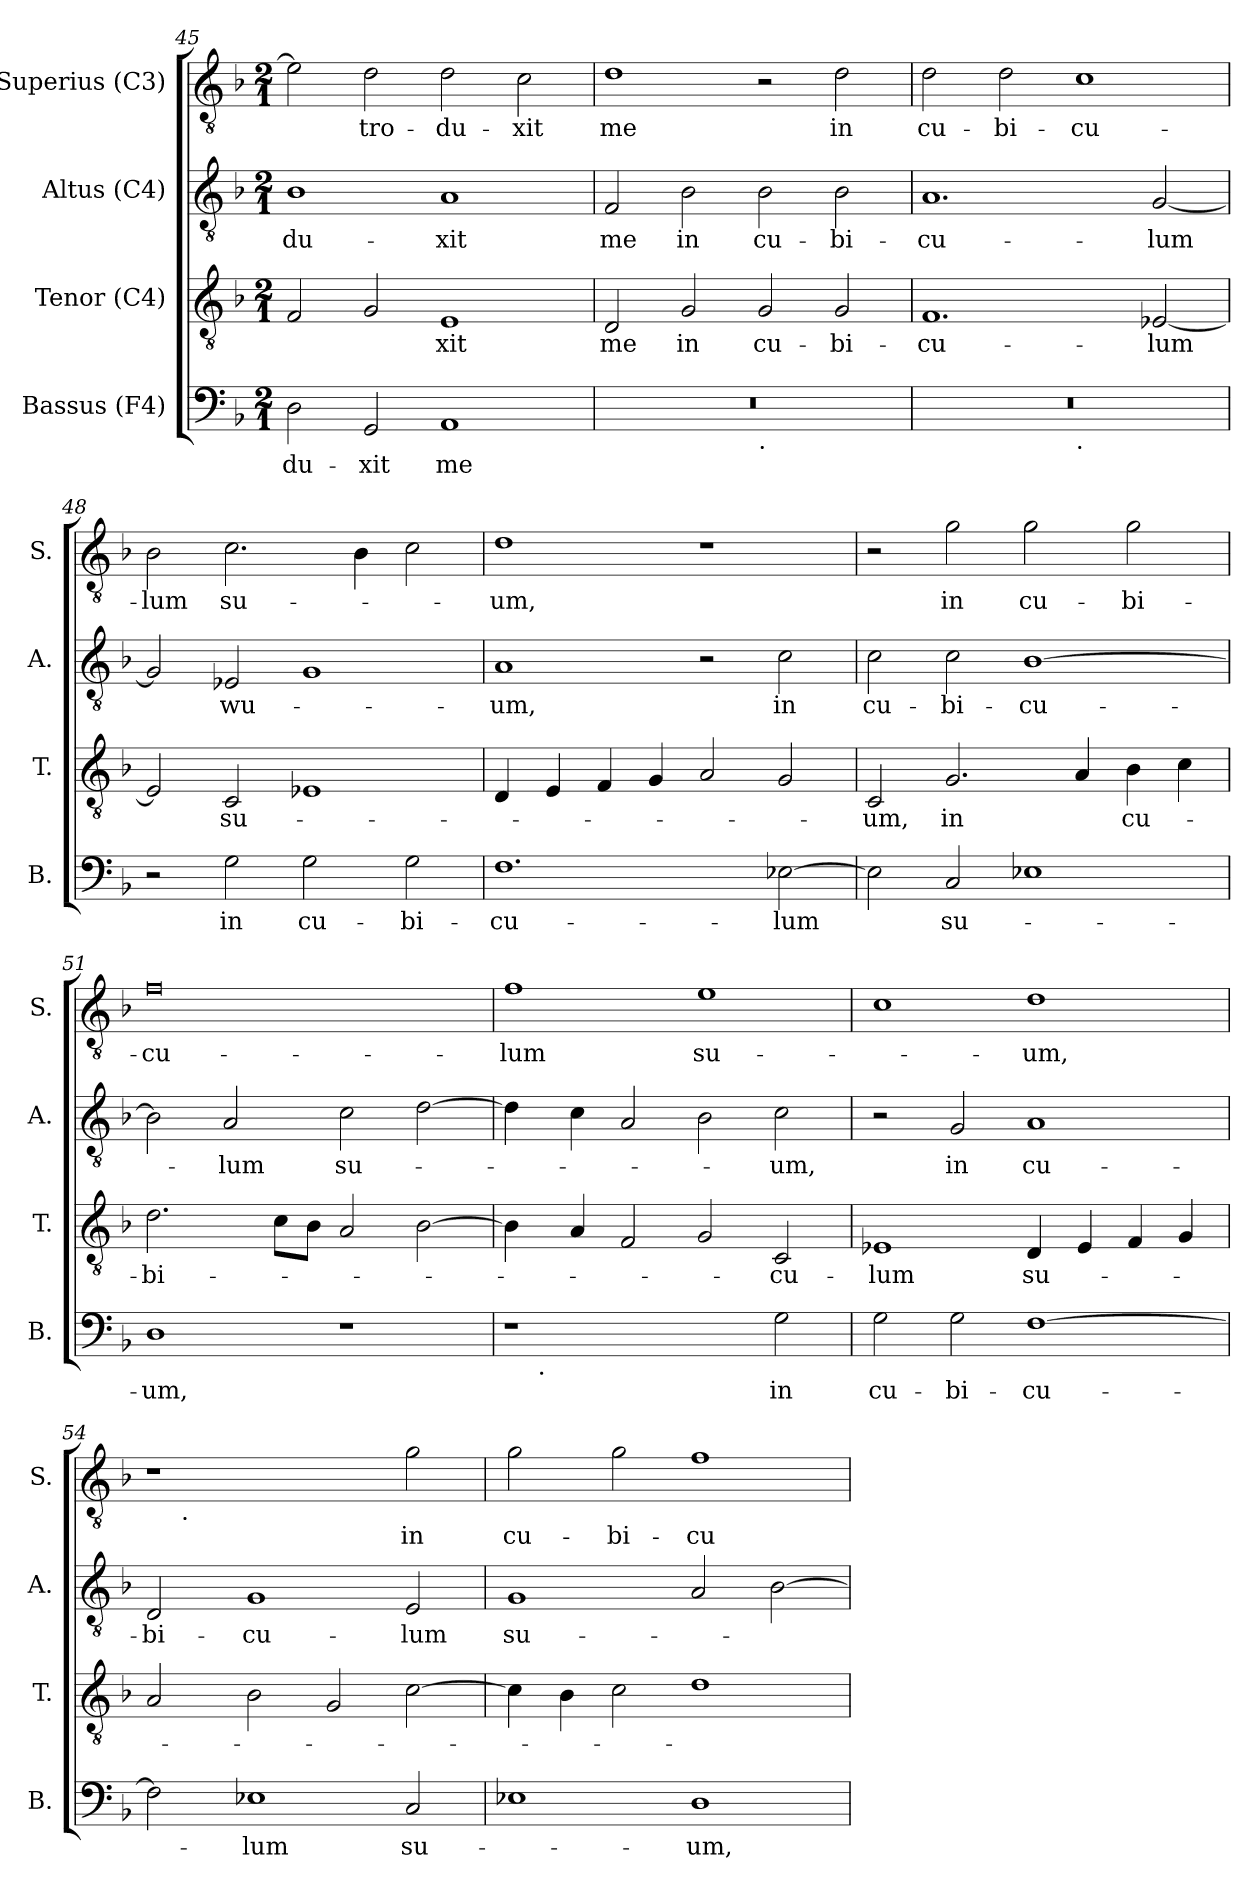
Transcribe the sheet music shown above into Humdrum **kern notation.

**kern	**text	**kern	**text	**kern	**text	**kern	**text
*part4	*part4	*part3	*part3	*part2	*part2	*part1	*part1
*staff4	*staff4	*staff3	*staff3	*staff2	*staff2	*staff1	*staff1
*I"Bassus (F4)	*	*I"Tenor (C4)	*	*I"Altus (C4)	*	*I"Superius (C3)	*
*I'B.	*	*I'T.	*	*I'A.	*	*I'S.	*
!!LO:LB:g=z
*clefF4	*	*clefGv2	*	*clefGv2	*	*clefGv2	*
*k[b-]	*	*k[b-]	*	*k[b-]	*	*k[b-]	*
*F:	*	*F:	*	*F:	*	*F:	*
*M2/1	*	*M2/1	*	*M2/1	*	*M2/1	*
=45	=45	=45	=45	=45	=45	=45	=45
!	!LO:LY:b	!	!	!	!LO:LY:b	!	!
2D\	-du-	2F/	.	1B-	-du-	2e\]	.
!	!LO:LY:b	!	!	!	!	!	!LO:LY:b
2GG/	-xit	2G/	.	.	.	2d\	-tro-
!	!LO:LY:b	!	!LO:LY:b	!	!LO:LY:b	!	!LO:LY:b
1AA	me	1E	-xit	1A	-xit	2d\	-du-
!	!	!	!	!	!	!	!LO:LY:b
.	.	.	.	.	.	2c\	-xit
=46	=46	=46	=46	=46	=46	=46	=46
!	!	!	!LO:LY:b	!	!LO:LY:b	!	!LO:LY:b
*^	*	*	*	*	*	*	*
0r	1ryy	.	2D/	me	2F/	me	1d	me
!	!	!	!	!LO:LY:b	!	!LO:LY:b	!	!
.	.	.	2G/	in	2B-\	in	.	.
!	!LO:TX:b:t=.	!	!	!	!	!	!	!
!	!	!	!	!LO:LY:b	!	!LO:LY:b	!	!
.	1ryy	.	2G/	cu-	2B-\	cu-	2r	.
!	!	!	!	!LO:LY:b	!	!LO:LY:b	!	!LO:LY:b
.	.	.	2G/	-bi-	2B-\	-bi-	2d\	in
=47	=47	=47	=47	=47	=47	=47	=47	=47
!	!	!	!	!LO:LY:b	!	!LO:LY:b	!	!LO:LY:b
0r	1ryy	.	1.F	-cu-	1.A	-cu-	2d\	cu-
!	!	!	!	!	!	!	!	!LO:LY:b
.	.	.	.	.	.	.	2d\	-bi-
!	!LO:TX:b:t=.	!	!	!	!	!	!	!
!	!	!	!	!	!	!	!	!LO:LY:b
.	1ryy	.	.	.	.	.	1c	-cu-
!	!	!	!	!LO:LY:b	!	!LO:LY:b	!	!
.	.	.	[<2E-X/	-lum	[<2G/	-lum	.	.
=48	=48	=48	=48	=48	=48	=48	=48	=48
!	!	!	!	!	!	!	!	!LO:LY:b
*v	*v	*	*	*	*	*	*	*
2r	.	2E-/]	.	2G/]	.	2B-\	-lum
!	!LO:LY:b	!	!LO:LY:b	!	!LO:LY:b	!	!LO:LY:b
2G\	in	2C/	su-	2E-/	wu-	2.c\	su-
!	!LO:LY:b	!	!	!	!	!	!
2G\	cu-	1E-X	.	1G	.	.	.
.	.	.	.	.	.	4B-\	.
!	!LO:LY:b	!	!	!	!	!	!
2G\	-bi-	.	.	.	.	2c\	.
!!LO:PB:g=z
=49	=49	=49	=49	=49	=49	=49	=49
!	!LO:LY:b	!	!	!	!LO:LY:b	!	!LO:LY:b
1.F	-cu-	4D/	.	1A	-um,	1d	-um,
.	.	4E/	.	.	.	.	.
.	.	4F/	.	.	.	.	.
.	.	4G/	.	.	.	.	.
.	.	2A/	.	2r	.	1r	.
!	!LO:LY:b	!	!	!	!LO:LY:b	!	!
[>2E-X\	-lum	2G/	.	2c\	in	.	.
=50	=50	=50	=50	=50	=50	=50	=50
!	!	!	!LO:LY:b	!	!LO:LY:b	!	!
2E-\]	.	2C/	-um,	2c\	cu-	2r	.
!	!LO:LY:b	!	!LO:LY:b	!	!LO:LY:b	!	!LO:LY:b
2C/	su-	2.G/	in	2c\	-bi-	2g\	in
!	!	!	!	!	!LO:LY:b	!	!LO:LY:b
1E-X	.	.	.	[>1B-	-cu-	2g\	cu-
.	.	4A/	.	.	.	.	.
!	!	!	!LO:LY:b	!	!	!	!LO:LY:b
.	.	4B-\	cu-	.	.	2g\	-bi-
.	.	4c\	.	.	.	.	.
=51	=51	=51	=51	=51	=51	=51	=51
!	!LO:LY:b	!	!LO:LY:b	!	!	!	!LO:LY:b:rj
1D	-um,	2.d\	-bi-	2B-\]	.	0f	-cu-
!	!	!	!	!	!LO:LY:b	!	!
.	.	.	.	2A/	-lum	.	.
.	.	8c\L	.	.	.	.	.
.	.	8B-\J	.	.	.	.	.
!	!	!	!	!	!LO:LY:b	!	!
1r	.	2A/	.	2c\	su-	.	.
.	.	[>2B-\	.	[>2d\	.	.	.
=52	=52	=52	=52	=52	=52	=52	=52
!	!	!	!	!	!	!	!LO:LY:b
*^	*	*	*	*	*	*	*
1r	8ryy	.	4B-\]	.	4d\]	.	1f	-lum
!	!LO:TX:b:t=.	!	!	!	!	!	!	!
.	1...ryy	.	.	.	.	.	.	.
.	.	.	4A/	.	4c\	.	.	.
.	.	.	2F/	.	2A/	.	.	.
!	!	!	!	!	!	!	!	!LO:LY:b
2ryy	.	.	2G/	.	2B-\	.	1e	su-
!	!	!LO:LY:b	!	!LO:LY:b	!	!LO:LY:b	!	!
2G\	.	in	2C/	-cu-	2c\	-um,	.	.
!!LO:LB:g=z
=53	=53	=53	=53	=53	=53	=53	=53	=53
!	!	!LO:LY:b	!	!LO:LY:b	!	!	!	!
*v	*v	*	*	*	*	*	*	*
2G\	cu-	1E-	-lum	2r	.	1c	.
!	!LO:LY:b	!	!	!	!LO:LY:b	!	!
2G\	-bi-	.	.	2G/	in	.	.
!	!LO:LY:b	!	!LO:LY:b	!	!LO:LY:b	!	!LO:LY:b
[>1F	-cu-	4D/	su-	1A	cu-	1d	-um,
.	.	4E-/	.	.	.	.	.
.	.	4F/	.	.	.	.	.
.	.	4G/	.	.	.	.	.
=54	=54	=54	=54	=54	=54	=54	=54
!	!	!	!	!	!LO:LY:b	!	!
*	*	*	*	*	*	*^	*
2F\]	.	2A/	.	2D/	-bi-	1r	8ryy	.
!	!	!	!	!	!	!	!LO:TX:b:t=.	!
.	.	.	.	.	.	.	1...ryy	.
!	!LO:LY:b	!	!	!	!LO:LY:b	!	!	!
1E-X	-lum	2B-\	.	1G	-cu-	.	.	.
.	.	2G/	.	.	.	2ryy	.	.
!	!LO:LY:b	!	!	!	!LO:LY:b	!	!	!LO:LY:b
2C/	su-	[>2c\	.	2E/	-lum	2g\	.	in
=55	=55	=55	=55	=55	=55	=55	=55	=55
!	!	!	!	!	!LO:LY:b	!	!	!LO:LY:b
*	*	*	*	*	*	*v	*v	*
1E-X	.	4c\]	.	1G	su-	2g\	cu-
.	.	4B-\	.	.	.	.	.
!	!	!	!	!	!	!	!LO:LY:b
.	.	2c\	.	.	.	2g\	-bi-
!	!LO:LY:b	!	!	!	!	!	!LO:LY:b
1D	-um,	1d	.	2A/	.	1f	-cu-
.	.	.	.	[>2B-\	.	.	.
=	=	=	=	=	=	=	=
*-	*-	*-	*-	*-	*-	*-	*-
